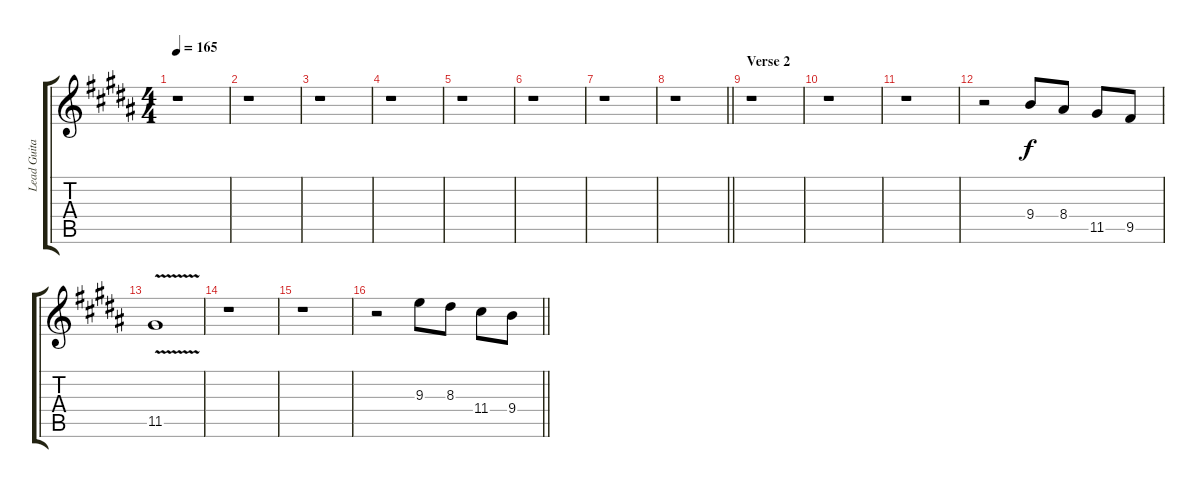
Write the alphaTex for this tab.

\track ("Lead Guitar 1: Juha-Pekka Alanen" "Lead Guita") {instrument overdrivenguitar}
\staff {score tabs}
\tuning (E4 B3 G3 D3 A2 E2) {hide}
\ts (4 4)
\tempo 165
\clef g2
\ks g#minor
r.1{dy f} |
r.1 |
r.1 |
r.1 |
r.1 |
r.1 |
r.1 |
\barLineRight lightlight
r.1 |
\section ("" "Verse 2")
r.1 |
r.1 |
r.1 |
r.2 9.4.8 8.4.8 11.5.8 9.5.8 |
11.5{v}.1 |
r.1 |
r.1 |
\barLineRight lightlight
r.2 9.3.8 8.3.8 11.4.8 9.4.8
